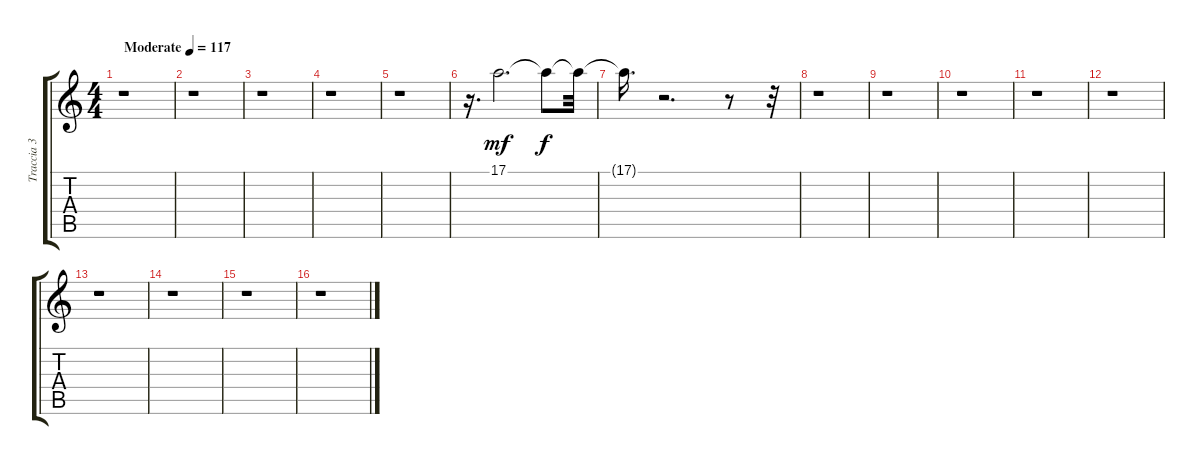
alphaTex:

\track ("Traccia 3" "Traccia 3") {instrument synthstrings1}
\staff {score tabs}
\tuning (E4 B3 G3 D3 A2 E2) {hide}
\ts (4 4)
\tempo (117 "Moderate")
\clef g2
\ks c
r.1{dy mf instrument synthstrings1} |
r.1 |
r.1 |
r.1 |
r.1 |
r.16{d} 17.1.2{d} 17.1{t}.8{dy f} 17.1{t}.32 |
17.1{t}.16{d} r.2{d} r.8 r.32 |
r.1 |
r.1 |
r.1 |
r.1 |
r.1 |
r.1 |
r.1 |
r.1 |
r.1
